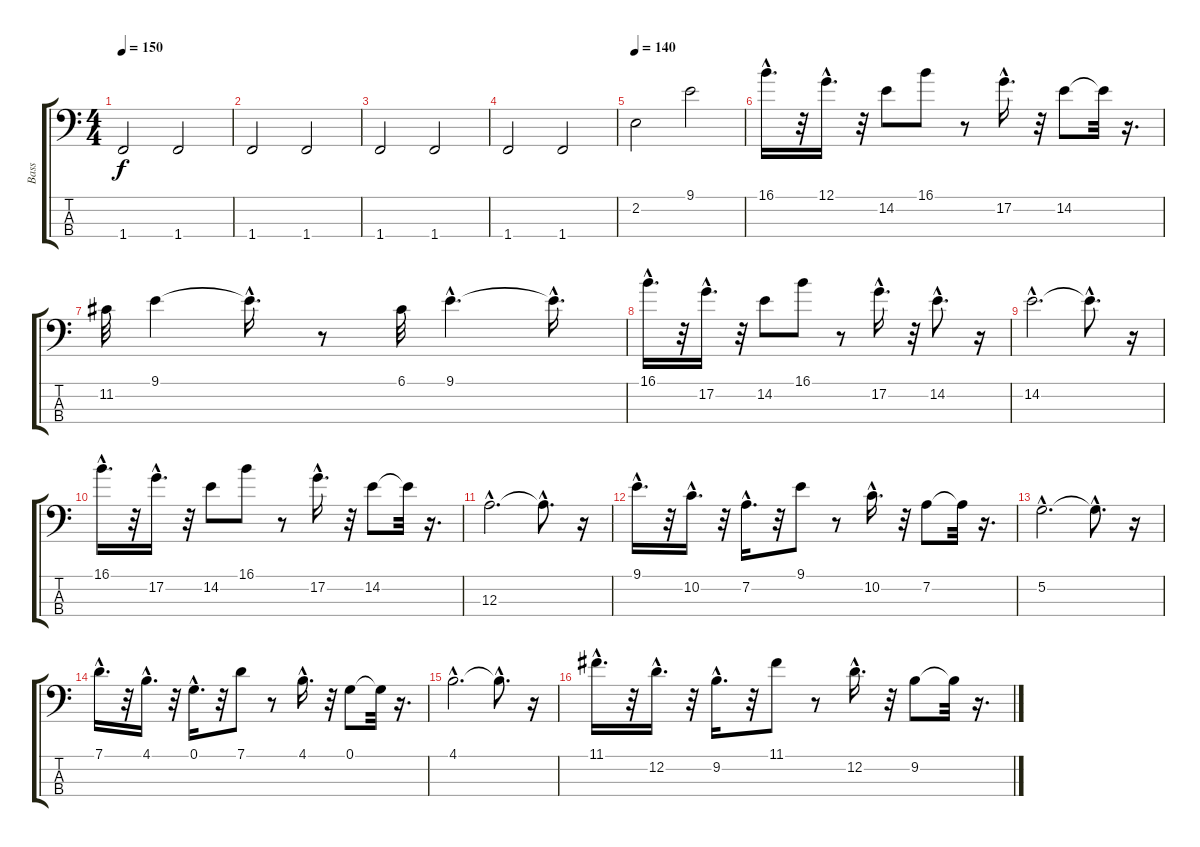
\track ("Bass" "Bass") {instrument fretlessbass}
\staff {score tabs}
\tuning (G2 D2 A1 E1) {hide}
\ts (4 4)
\tempo 150
\clef f4
\ks c
1.4.2{dy f} 1.4.2 |
1.4.2 1.4.2 |
1.4.2 1.4.2 |
1.4.2 1.4.2 |
\tempo 140
2.2.2 9.1.2{volume 6} |
16.1{hac}.16{d instrument acousticbass} r.32 12.1{hac}.16{d} r.32 14.2.8 16.1.8 r.8 17.2{hac}.16{d} r.32 14.2.8 14.2{t}.32 r.16{d} |
11.2.32 9.1.4 9.1{hac t}.16{d} r.8 6.1.32 9.1{hac}.4{d} 9.1{hac t}.16{d} |
16.1{hac}.16{d} r.32 17.2{hac}.16{d} r.32 14.2.8 16.1.8 r.8 17.2{hac}.16{d} r.32 14.2{hac}.8{d} r.16 |
14.2{hac}.2{d} 14.2{hac t}.8{d} r.16 |
16.1{hac}.16{d} r.32 17.2{hac}.16{d} r.32 14.2.8 16.1.8 r.8 17.2{hac}.16{d} r.32 14.2.8 14.2{t}.32 r.16{d} |
12.3{hac}.2{d} 12.3{hac t}.8{d} r.16 |
9.1{hac}.16{d} r.32 10.2{hac}.16{d} r.32 7.2{hac}.16{d} r.32 9.1.8 r.8 10.2{hac}.16{d} r.32 7.2.8 7.2{t}.32 r.16{d} |
5.2{hac}.2{d} 5.2{hac t}.8{d} r.16 |
7.1{hac}.16{d} r.32 4.1{hac}.16{d} r.32 0.1{hac}.16{d} r.32 7.1.8 r.8 4.1{hac}.16{d} r.32 0.1.8 0.1{t}.32 r.16{d} |
4.1{hac}.2{d} 4.1{hac t}.8{d} r.16 |
11.1{hac}.16{d} r.32 12.2{hac}.16{d} r.32 9.2{hac}.16{d} r.32 11.1.8 r.8 12.2{hac}.16{d} r.32 9.2.8 9.2{t}.32 r.16{d}
